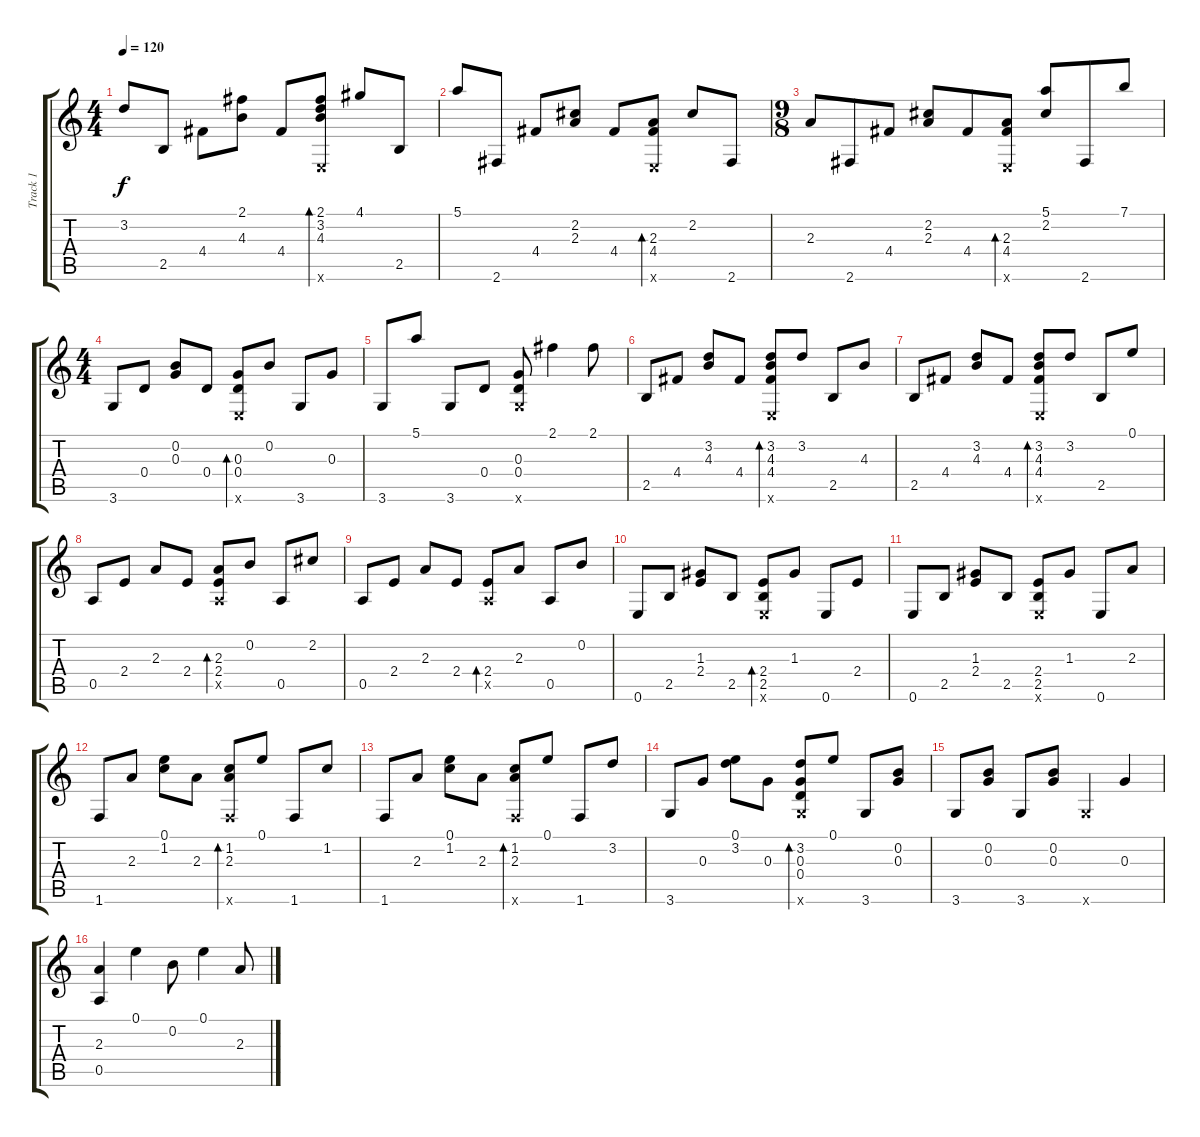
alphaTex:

\track ("Track 1" "Track 1") {instrument acousticguitarsteel}
\staff {score tabs}
\tuning (E4 B3 G3 D3 A2 E2) {hide}
\ts (4 4)
\tempo 120
\clef g2
\ks c
3.2.8{dy f} 2.5.8 4.4.8 (2.1 4.3).8 4.4.8 (2.1 3.2 4.3 0.6{x}).8{bd 60} 4.1.8 2.5.8 |
5.1.8 2.6.8 4.4.8 (2.2 2.3).8 4.4.8 (2.3 4.4 0.6{x}).8{bd 60} 2.2.8 2.6.8 |
\ts (9 8)
2.3.8 2.6.8 4.4.8 (2.2 2.3).8 4.4.8 (2.3 4.4 0.6{x}).8{bd 60} (5.1 2.2).8 2.6.8 7.1.8 |
\ts (4 4)
3.6.8 0.4.8 (0.2 0.3).8 0.4.8 (0.3 0.4 0.6{x}).8{bd 60} 0.2.8 3.6.8 0.3.8 |
3.6.8 5.1.8 3.6.8 0.4.8 (0.3 0.4 3.6{x}).8 2.1.4 2.1.8 |
2.5.8 4.4.8 (3.2 4.3).8 4.4.8 (3.2 4.3 4.4 0.6{x}).8{bd 60} 3.2.8 2.5.8 4.3.8 |
2.5.8 4.4.8 (3.2 4.3).8 4.4.8 (3.2 4.3 4.4 0.6{x}).8{bd 60} 3.2.8 2.5.8 0.1.8 |
0.5.8 2.4.8 2.3.8 2.4.8 (2.3 2.4 0.5{x}).8{bd 60} 0.2.8 0.5.8 2.2.8 |
0.5.8 2.4.8 2.3.8 2.4.8 (2.4 0.5{x}).8{bd 60} 2.3.8 0.5.8 0.2.8 |
0.6.8 2.5.8 (1.3 2.4).8 2.5.8 (2.4 2.5 0.6{x}).8{bd 60} 1.3.8 0.6.8 2.4.8 |
0.6.8 2.5.8 (1.3 2.4).8 2.5.8 (2.4 2.5 0.6{x}).8 1.3.8 0.6.8 2.3.8 |
1.6.8 2.3.8 (0.1 1.2).8 2.3.8 (1.2 2.3 1.6{x}).8{bd 60} 0.1.8 1.6.8 1.2.8 |
1.6.8 2.3.8 (0.1 1.2).8 2.3.8 (1.2 2.3 1.6{x}).8{bd 60} 0.1.8 1.6.8 3.2.8 |
3.6.8 0.3.8 (0.1 3.2).8 0.3.8 (3.2 0.3 0.4 3.6{x}).8{bd 60} 0.1.8 3.6.8 (0.2 0.3).8 |
3.6.8 (0.2 0.3).8 3.6.8 (0.2 0.3).8 3.6{x}.4 0.3.4 |
(2.3 0.5).4 0.1.4 0.2.8 0.1.4 2.3.8
